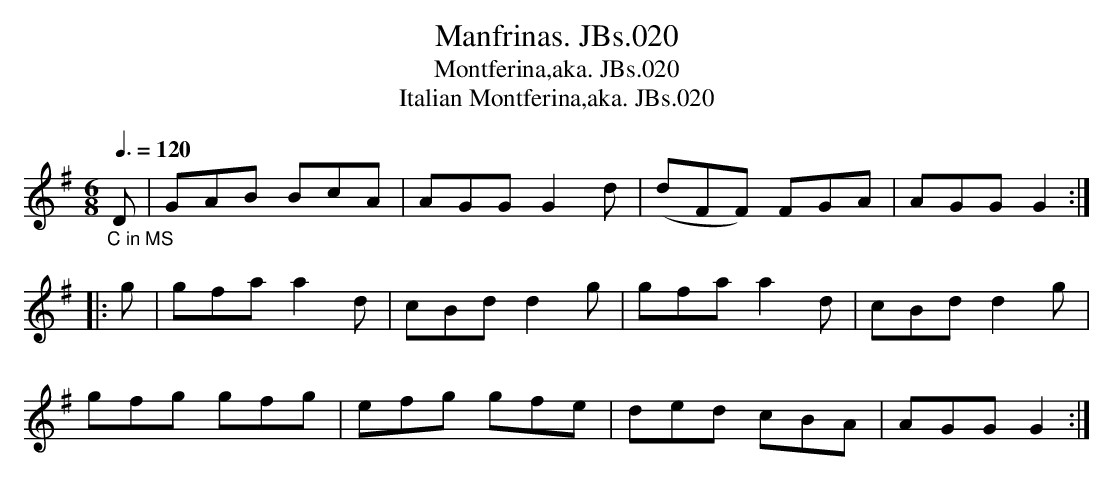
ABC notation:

X:1
T:Manfrinas. JBs.020
T:Montferina,aka. JBs.020
T:Italian Montferina,aka. JBs.020
M:6/8
L:1/8
Q:3/8=120
K:G
"_C in MS"D|GAB BcA|AGG G2d|(dFF) FGA|AGG G2:|
|:g|gfaa2d|cBd d2g|gfa a2d|cBd d2g|
gfg gfg|efg gfe|ded cBA|AGGG2:|
